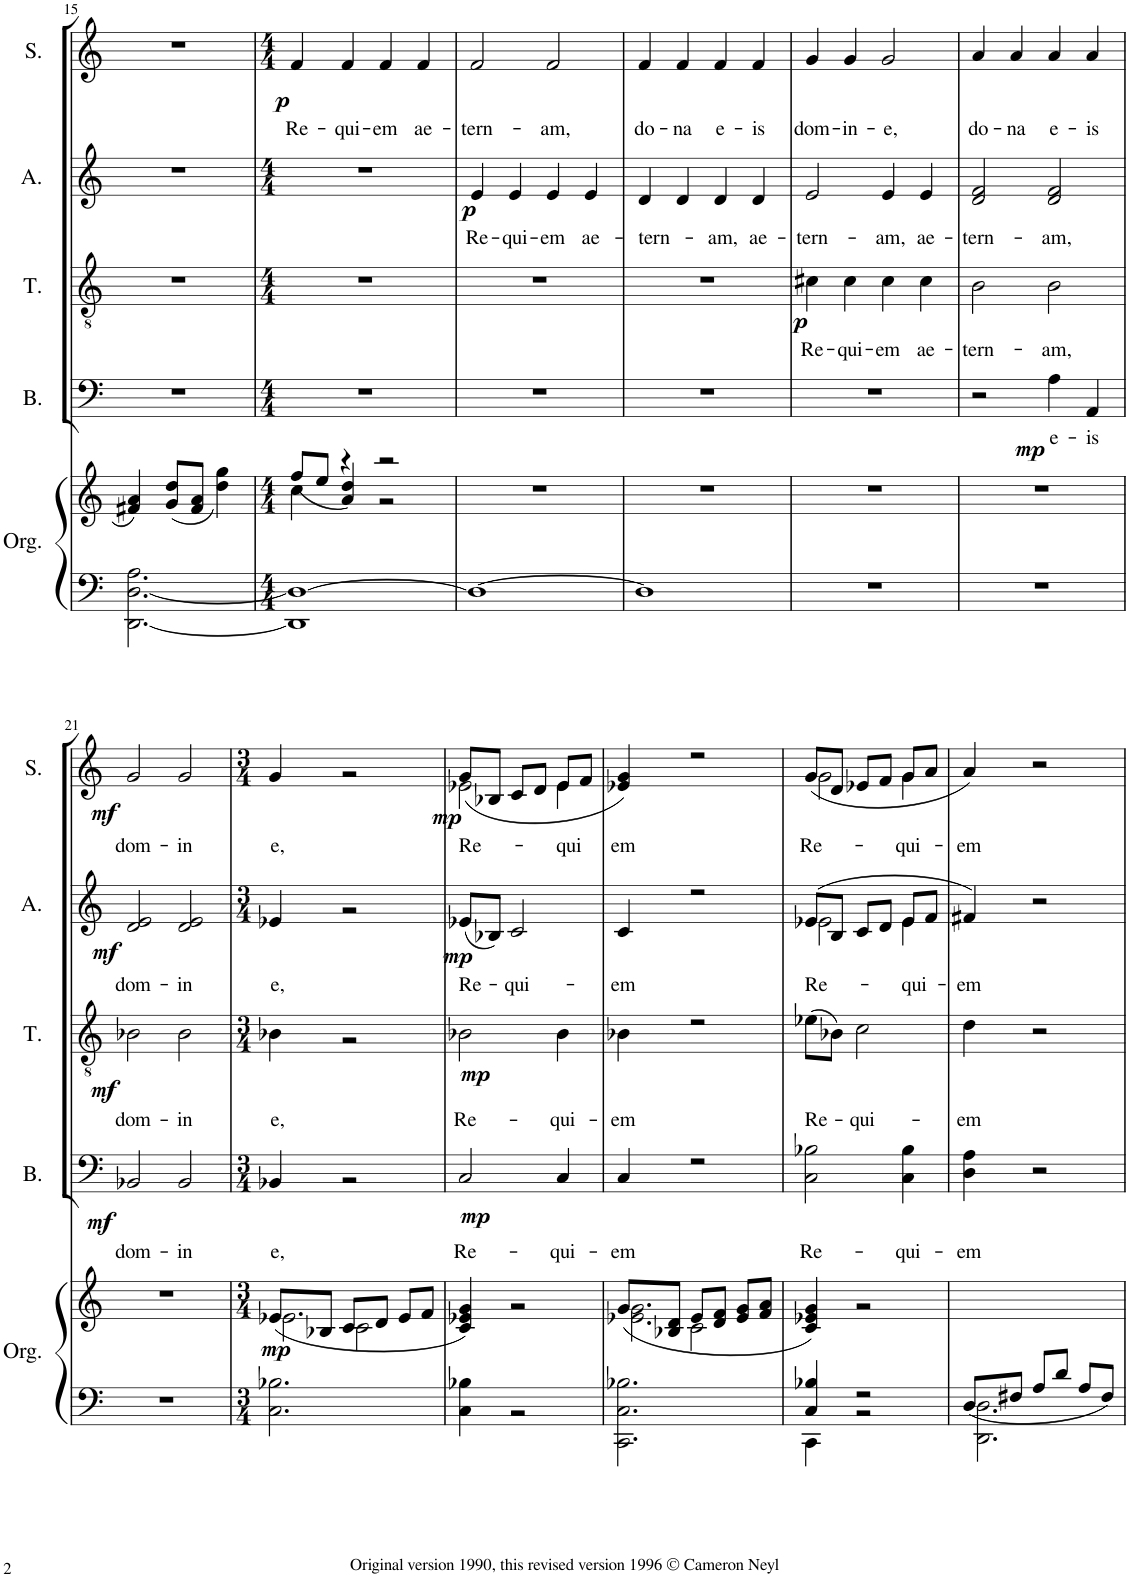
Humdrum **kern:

**kern	**kern	**dynam	**kern	**text	**dynam	**kern	**text	**dynam	**kern	**text	**dynam	**kern	**text	**dynam
*part5	*part5	*part5	*part4	*part4	*part4	*part3	*part3	*part3	*part2	*part2	*part2	*part1	*part1	*part1
*staff6	*staff5	*staff5/6	*staff4	*staff4	*staff4	*staff3	*staff3	*staff3	*staff2	*staff2	*staff2	*staff1	*staff1	*staff1
*I"Organ	*	*	*I"Bass	*	*	*I"Tenor	*	*	*I"Alto	*	*	*I"Soprano	*	*
*I'Org.	*	*	*I'B.	*	*	*I'T.	*	*	*I'A.	*	*	*I'S.	*	*
!!LO:PB:g=z
*clefF4	*clefG2	*	*clefF4	*	*	*clefGv2	*	*	*clefG2	*	*	*clefG2	*	*
*	*	*	*	*	*	*Trd7c12	*	*	*	*	*	*	*	*
*k[]	*k[]	*	*k[]	*	*	*k[]	*	*	*k[]	*	*	*k[]	*	*
*M3/4	*M3/4	*	*M3/4	*	*	*M3/4	*	*	*M3/4	*	*	*M3/4	*	*
=15	=15	=15	=15	=15	=15	=15	=15	=15	=15	=15	=15	=15	=15	=15
*^	*^	*	*	*	*	*	*	*	*	*	*	*	*	*
2.ryy	[2.DD\ [2.D\ 2.A\	2.ryy	4f#X/ 4a/	.	2.r	.	.	2.r	.	.	2.r	.	.	2.r	.	.
.	.	.	(8g/ 8dd/L	.	.	.	.	.	.	.	.	.	.	.	.	.
.	.	.	8f#/ 8a/J	.	.	.	.	.	.	.	.	.	.	.	.	.
.	.	.	4dd\ 4gg\)	.	.	.	.	.	.	.	.	.	.	.	.	.
*v	*v	*	*	*	*	*	*	*	*	*	*	*	*	*	*	*
=16	=16	=16	=16	=16	=16	=16	=16	=16	=16	=16	=16	=16	=16	=16	=16
*M4/4	*M4/4	*	*	*M4/4	*	*	*M4/4	*	*	*M4/4	*	*	*M4/4	*	*
!	!	!	!	!	!	!	!	!	!	!	!	!	!	!LO:LY:b	!LO:DY:b
1DD] 1D_	4cc\	(8ff/L	.	1r	.	.	1r	.	.	1r	.	.	4f/	Re-	p
.	.	8ee/J	.	.	.	.	.	.	.	.	.	.	.	.	.
!	!	!	!	!	!	!	!	!	!	!	!	!	!	!LO:LY:b	!
.	4r	4a/ 4dd/)	.	.	.	.	.	.	.	.	.	.	4f/	-qui-	.
!	!	!	!	!	!	!	!	!	!	!	!	!	!	!LO:LY:b	!
.	2r	2r	.	.	.	.	.	.	.	.	.	.	4f/	-em	.
!	!	!	!	!	!	!	!	!	!	!	!	!	!	!LO:LY:b	!
.	.	.	.	.	.	.	.	.	.	.	.	.	4f/	ae-	.
*	*v	*v	*	*	*	*	*	*	*	*	*	*	*	*	*
=17	=17	=17	=17	=17	=17	=17	=17	=17	=17	=17	=17	=17	=17	=17
!	!	!	!	!	!	!	!	!	!	!LO:LY:b	!LO:DY:b	!	!LO:LY:b	!
1D_	1r	.	1r	.	.	1r	.	.	4e/	Re-	p	2f/	-tern-	.
!	!	!	!	!	!	!	!	!	!	!LO:LY:b	!	!	!	!
.	.	.	.	.	.	.	.	.	4e/	-qui-	.	.	.	.
!	!	!	!	!	!	!	!	!	!	!LO:LY:b	!	!	!LO:LY:b	!
.	.	.	.	.	.	.	.	.	4e/	-em	.	2f/	-am,	.
!	!	!	!	!	!	!	!	!	!	!LO:LY:b	!	!	!	!
.	.	.	.	.	.	.	.	.	4e/	ae-	.	.	.	.
=18	=18	=18	=18	=18	=18	=18	=18	=18	=18	=18	=18	=18	=18	=18
!	!	!	!	!	!	!	!	!	!	!LO:LY:b	!	!	!LO:LY:b	!
1D]	1r	.	1r	.	.	1r	.	.	4d/	-tern-	.	4f/	do-	.
!	!	!	!	!	!	!	!	!	!	!	!	!	!LO:LY:b	!
.	.	.	.	.	.	.	.	.	4d/	.	.	4f/	-na	.
!	!	!	!	!	!	!	!	!	!	!LO:LY:b	!	!	!LO:LY:b	!
.	.	.	.	.	.	.	.	.	4d/	-am,	.	4f/	e-	.
!	!	!	!	!	!	!	!	!	!	!LO:LY:b	!	!	!LO:LY:b	!
.	.	.	.	.	.	.	.	.	4d/	ae-	.	4f/	-is	.
=19	=19	=19	=19	=19	=19	=19	=19	=19	=19	=19	=19	=19	=19	=19
!	!	!	!	!	!	!	!LO:LY:b	!LO:DY:b	!	!LO:LY:b	!	!	!LO:LY:b	!
1r	1r	.	1r	.	.	4c#X\	Re-	p	2e/	-tern-	.	4g/	dom-	.
!	!	!	!	!	!	!	!LO:LY:b	!	!	!	!	!	!LO:LY:b	!
.	.	.	.	.	.	4c#\	-qui-	.	.	.	.	4g/	-in-	.
!	!	!	!	!	!	!	!LO:LY:b	!	!	!LO:LY:b	!	!	!LO:LY:b	!
.	.	.	.	.	.	4c#\	-em	.	4e/	-am,	.	2g/	-e,	.
!	!	!	!	!	!	!	!LO:LY:b	!	!	!LO:LY:b	!	!	!	!
.	.	.	.	.	.	4c#\	ae-	.	4e/	ae-	.	.	.	.
=20	=20	=20	=20	=20	=20	=20	=20	=20	=20	=20	=20	=20	=20	=20
!	!	!	!	!	!	!	!LO:LY:b	!	!	!LO:LY:b	!	!	!LO:LY:b	!
1r	1r	.	2r	.	.	2B\	-tern-	.	2d/ 2f/	-tern-	.	4a/	do-	.
!	!	!	!	!	!	!	!	!	!	!	!	!	!LO:LY:b	!
.	.	.	.	.	.	.	.	.	.	.	.	4a/	-na	.
!	!	!	!	!LO:LY:b	!LO:DY:b	!	!LO:LY:b	!	!	!LO:LY:b	!	!	!LO:LY:b	!
.	.	.	4A\	e-	mp	2B\	-am,	.	2d/ 2f/	-am,	.	4a/	e-	.
!	!	!	!	!LO:LY:b	!	!	!	!	!	!	!	!	!LO:LY:b	!
.	.	.	4AA/	-is	.	.	.	.	.	.	.	4a/	-is	.
!!LO:LB:g=z
=21	=21	=21	=21	=21	=21	=21	=21	=21	=21	=21	=21	=21	=21	=21
!	!	!	!	!LO:LY:b	!LO:DY:b	!	!LO:LY:b	!LO:DY:b	!	!LO:LY:b	!LO:DY:b	!	!LO:LY:b	!LO:DY:b
1r	1r	.	2BB-X/	dom-	mf	2B-X\	dom-	mf	2d/ 2e/	dom-	mf	2g/	dom-	mf
!	!	!	!	!LO:LY:b	!	!	!LO:LY:b	!	!	!LO:LY:b	!	!	!LO:LY:b	!
.	.	.	2BB-/	-in-	.	2B-\	-in-	.	2d/ 2e/	-in-	.	2g/	-in-	.
=22	=22	=22	=22	=22	=22	=22	=22	=22	=22	=22	=22	=22	=22	=22
*M3/4	*M3/4	*	*M3/4	*	*	*M3/4	*	*	*M3/4	*	*	*M3/4	*	*
*^	*^	*	*^	*	*	*	*	*	*	*	*	*	*	*
*	*	*	*^	*	*	*	*	*	*	*	*	*	*	*	*	*	*
!	!	!	!	!	!LO:DY:b	!	!	!LO:LY:b	!	!	!LO:LY:b	!	!	!LO:LY:b	!	!	!LO:LY:b	!
*	*	*	*	*	*	*	*	*	*	*^	*	*	*^	*	*	*^	*	*
2.ryy	2.C\ 2.B-X\	2.e-X\	(8e-/L	4ryy	mp	2.ryy	4BB-X/	-e,	.	2.ryy	4B-X\	-e,	.	2.ryy	4e-X/	-e,	.	2.ryy	4g/	-e,	.
.	.	.	8B-X/J	.	.	.	.	.	.	.	.	.	.	.	.	.	.	.	.	.	.
!	!	!	!	!	!	!	!	!	!	!	!	!	!	!	!	!	!LO:DY:b	!	!	!	!
.	.	.	8c/L	2c\	.	.	2r	.	.	.	2r	.	.	.	2r	.	mp	.	2r	.	.
.	.	.	8d/J	.	.	.	.	.	.	.	.	.	.	.	.	.	.	.	.	.	.
.	.	.	8e-/L	.	.	.	.	.	.	.	.	.	.	.	.	.	.	.	.	.	.
.	.	.	8f/J	.	.	.	.	.	.	.	.	.	.	.	.	.	.	.	.	.	.
*	*	*	*v	*v	*	*	*	*	*	*	*	*	*	*	*	*	*	*	*	*	*
=23	=23	=23	=23	=23	=23	=23	=23	=23	=23	=23	=23	=23	=23	=23	=23	=23	=23	=23	=23	=23
!	!	!	!	!	!	!	!LO:LY:b	!LO:DY:b	!	!	!LO:LY:b	!LO:DY:b	!	!	!LO:LY:b	!	!	!	!LO:LY:b	!LO:DY:b
2.ryy	4C\ 4B-X\	2.ryy	4c/ 4e-X/ 4g/)	.	2.ryy	2C/	Re-	mp	2.ryy	2B-X\	Re-	mp	2.ryy	(8e-X/L	Re-	.	2e-X\	(8g/L	Re-	mp
.	.	.	.	.	.	.	.	.	.	.	.	.	.	8B-X/J)	.	.	.	8B-X/J	.	.
!	!	!	!	!	!	!	!	!	!	!	!	!	!	!	!LO:LY:b	!	!	!	!	!
.	2r	.	2r	.	.	.	.	.	.	.	.	.	.	2c/	-qui-	.	.	8c/L	.	.
.	.	.	.	.	.	.	.	.	.	.	.	.	.	.	.	.	.	8d/J	.	.
!	!	!	!	!	!	!	!LO:LY:b	!	!	!	!LO:LY:b	!	!	!	!	!	!	!	!LO:LY:b	!
.	.	.	.	.	.	4C/	-qui-	.	.	4B-\	-qui-	.	.	.	.	.	4e-\	8e-/L	-qui-	.
.	.	.	.	.	.	.	.	.	.	.	.	.	.	.	.	.	.	8f/J	.	.
*v	*v	*	*	*	*	*	*	*	*	*	*	*	*	*	*	*	*	*	*	*
=24	=24	=24	=24	=24	=24	=24	=24	=24	=24	=24	=24	=24	=24	=24	=24	=24	=24	=24	=24
*	*	*^	*	*	*	*	*	*	*	*	*	*	*	*	*	*	*	*	*
!	!	!	!	!	!	!	!LO:LY:b	!	!	!	!LO:LY:b	!	!	!	!LO:LY:b	!	!	!	!LO:LY:b	!
2.CC\ 2.C\ 2.B-X\	2.e-X\ 2.g\	(8g/L	4ryy	.	2.ryy	4C/	-em	.	2.ryy	4B-X\	-em	.	2.ryy	4c/	-em	.	2.ryy	4e-X/ 4g/)	-em	.
.	.	8B-X/ 8d/J	.	.	.	.	.	.	.	.	.	.	.	.	.	.	.	.	.	.
.	.	8e-/L	2c\	.	.	2r	.	.	.	2r	.	.	.	2r	.	.	.	2r	.	.
.	.	8d/ 8f/J	.	.	.	.	.	.	.	.	.	.	.	.	.	.	.	.	.	.
.	.	8e-/ 8g/L	.	.	.	.	.	.	.	.	.	.	.	.	.	.	.	.	.	.
.	.	8f/ 8a/J	.	.	.	.	.	.	.	.	.	.	.	.	.	.	.	.	.	.
*	*	*v	*v	*	*	*	*	*	*v	*v	*	*	*	*	*	*	*	*	*	*
*	*	*	*	*v	*v	*	*	*	*	*	*	*	*	*	*	*	*	*
=25	=25	=25	=25	=25	=25	=25	=25	=25	=25	=25	=25	=25	=25	=25	=25	=25	=25
*^	*	*	*	*	*	*	*	*	*	*	*	*	*	*	*	*	*
!	!	!	!	!	!	!LO:LY:b	!	!	!LO:LY:b	!	!	!	!LO:LY:b	!	!	!	!LO:LY:b	!
4CC\	4C/ 4B-X/	2.ryy	4c/ 4e-X/ 4g/)	.	2C\ 2B-X\	Re-	.	(8e-X\L	Re-	.	(8e-X/L	2e-\	Re-	.	2g\	(8g/L	Re-	.
.	.	.	.	.	.	.	.	8B-X\J)	.	.	8B/J	.	.	.	.	8d/J	.	.
!	!	!	!	!	!	!	!	!	!LO:LY:b	!	!	!	!	!	!	!	!	!
2r	2r	.	2r	.	.	.	.	2c\	-qui-	.	8c/L	.	.	.	.	8e-X/L	.	.
.	.	.	.	.	.	.	.	.	.	.	8d/J	.	.	.	.	8f/J	.	.
!	!	!	!	!	!	!LO:LY:b	!	!	!	!	!	!	!LO:LY:b	!	!	!	!LO:LY:b	!
.	.	.	.	.	4C\ 4B-\	-qui-	.	.	.	.	8e-/L	4e-\	-qui-	.	4g\	8g/L	-qui-	.
.	.	.	.	.	.	.	.	.	.	.	8f/J	.	.	.	.	8a/J	.	.
*	*	*v	*v	*	*	*	*	*	*	*	*v	*v	*	*	*	*	*	*
=26	=26	=26	=26	=26	=26	=26	=26	=26	=26	=26	=26	=26	=26	=26	=26	=26
!	!	!	!	!	!LO:LY:b	!	!	!LO:LY:b	!	!	!LO:LY:b	!	!	!	!LO:LY:b	!
*	*	*	*	*	*	*	*	*	*	*	*	*	*v	*v	*	*
8D/L	2.DD\ 2.D\	2.ryy	.	4D\ 4A\	-em	.	4d\	-em	.	4f#X/)	-em	.	4a/)	-em	.
8F#X/J	.	.	.	.	.	.	.	.	.	.	.	.	.	.	.
8A/L	.	.	.	2r	.	.	2r	.	.	2r	.	.	2r	.	.
8d/J	.	.	.	.	.	.	.	.	.	.	.	.	.	.	.
8A/L	.	.	.	.	.	.	.	.	.	.	.	.	.	.	.
8F#/J	.	.	.	.	.	.	.	.	.	.	.	.	.	.	.
*v	*v	*	*	*	*	*	*	*	*	*	*	*	*	*	*
=	=	=	=	=	=	=	=	=	=	=	=	=	=	=
*-	*-	*-	*-	*-	*-	*-	*-	*-	*-	*-	*-	*-	*-	*-
